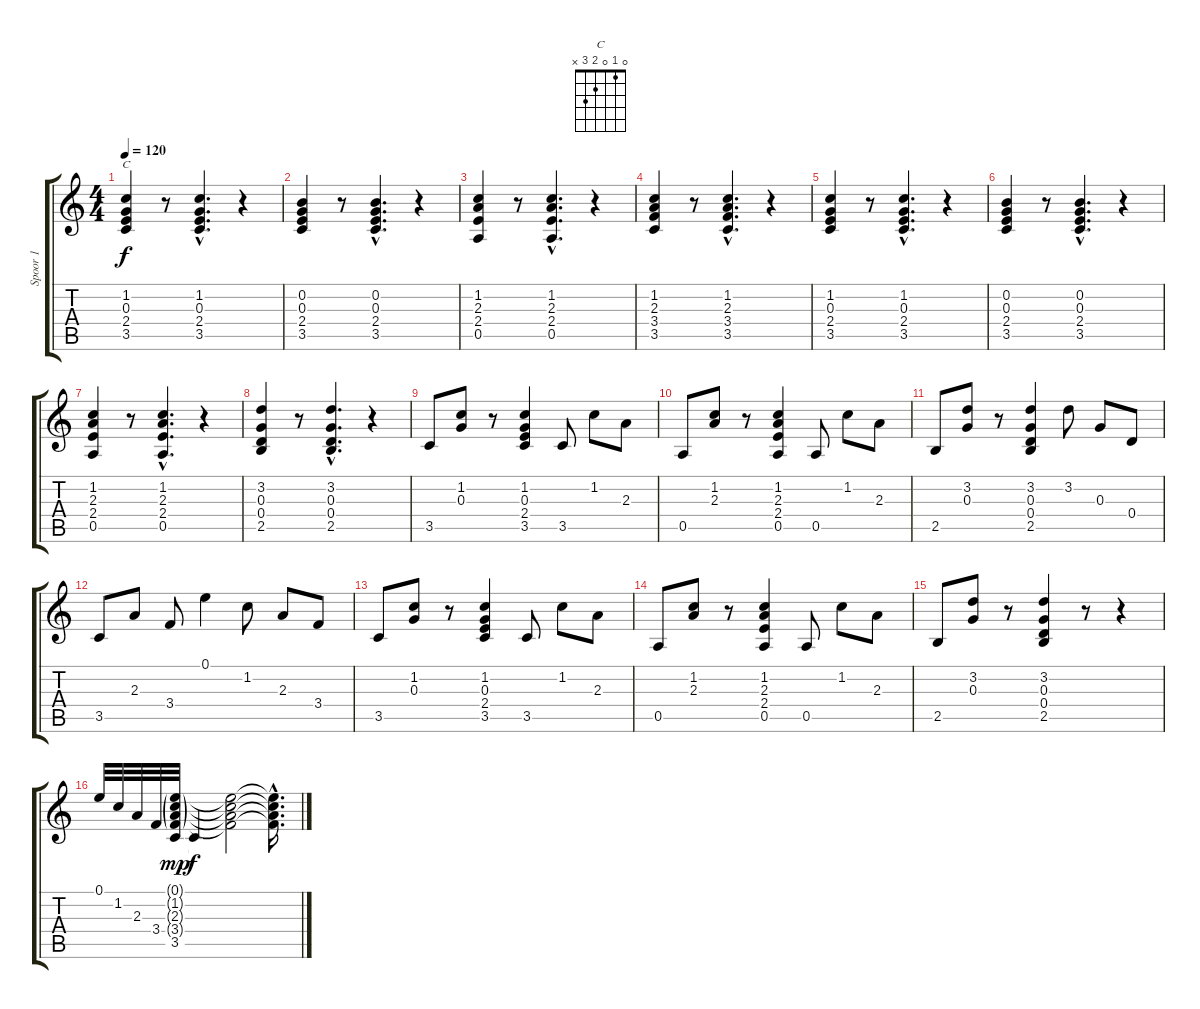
\track ("Spoor 1" "Spoor 1") {instrument acousticguitarsteel}
\staff {score tabs}
\tuning (E4 B3 G3 D3 A2 E2) {hide}
\chord ("C" 0 1 0 2 3 x)
\ts (4 4)
\tempo 120
\clef g2
\ks c
(1.2 0.3 2.4 3.5).4{ch "C" dy f instrument acousticguitarsteel} r.8 (1.2{hac} 0.3{hac} 2.4{hac} 3.5{hac}).4{d} r.4 |
(0.2 0.3 2.4 3.5).4 r.8 (0.2{hac} 0.3{hac} 2.4{hac} 3.5{hac}).4{d} r.4 |
(1.2 2.3 2.4 0.5).4 r.8 (1.2{hac} 2.3{hac} 2.4{hac} 0.5{hac}).4{d} r.4 |
(1.2 2.3 3.4 3.5).4 r.8 (1.2{hac} 2.3{hac} 3.4{hac} 3.5{hac}).4{d} r.4 |
(1.2 0.3 2.4 3.5).4 r.8 (1.2{hac} 0.3{hac} 2.4{hac} 3.5{hac}).4{d} r.4 |
(0.2 0.3 2.4 3.5).4 r.8 (0.2{hac} 0.3{hac} 2.4{hac} 3.5{hac}).4{d} r.4 |
(1.2 2.3 2.4 0.5).4 r.8 (1.2{hac} 2.3{hac} 2.4{hac} 0.5{hac}).4{d} r.4 |
(3.2 0.3 0.4 2.5).4 r.8 (3.2{hac} 0.3{hac} 0.4{hac} 2.5{hac}).4{d} r.4 |
3.5.8 (1.2 0.3).8 r.8 (1.2 0.3 2.4 3.5).4 3.5.8 1.2.8 2.3.8 |
0.5.8 (1.2 2.3).8 r.8 (1.2 2.3 2.4 0.5).4 0.5.8 1.2.8 2.3.8 |
2.5.8 (3.2 0.3).8 r.8 (3.2 0.3 0.4 2.5).4 3.2.8 0.3.8 0.4.8 |
3.5.8 2.3.8 3.4.8 0.1.4 1.2.8 2.3.8 3.4.8 |
3.5.8 (1.2 0.3).8 r.8 (1.2 0.3 2.4 3.5).4 3.5.8 1.2.8 2.3.8 |
0.5.8 (1.2 2.3).8 r.8 (1.2 2.3 2.4 0.5).4 0.5.8 1.2.8 2.3.8 |
2.5.8 (3.2 0.3).8 r.8 (3.2 0.3 0.4 2.5).4 r.8 r.4 |
0.1.32 1.2.32 2.3.32 3.4.32 (0.1{g} 1.2{g} 2.3{g} 3.4{g} 3.5).32{dy mp} 3.5{t}.4{dy f} (0.1{t} 1.2{t} 2.3{t} 3.4{t}).2 (0.1{hac t} 1.2{hac t} 2.3{hac t} 3.4{hac t}).16{d}
